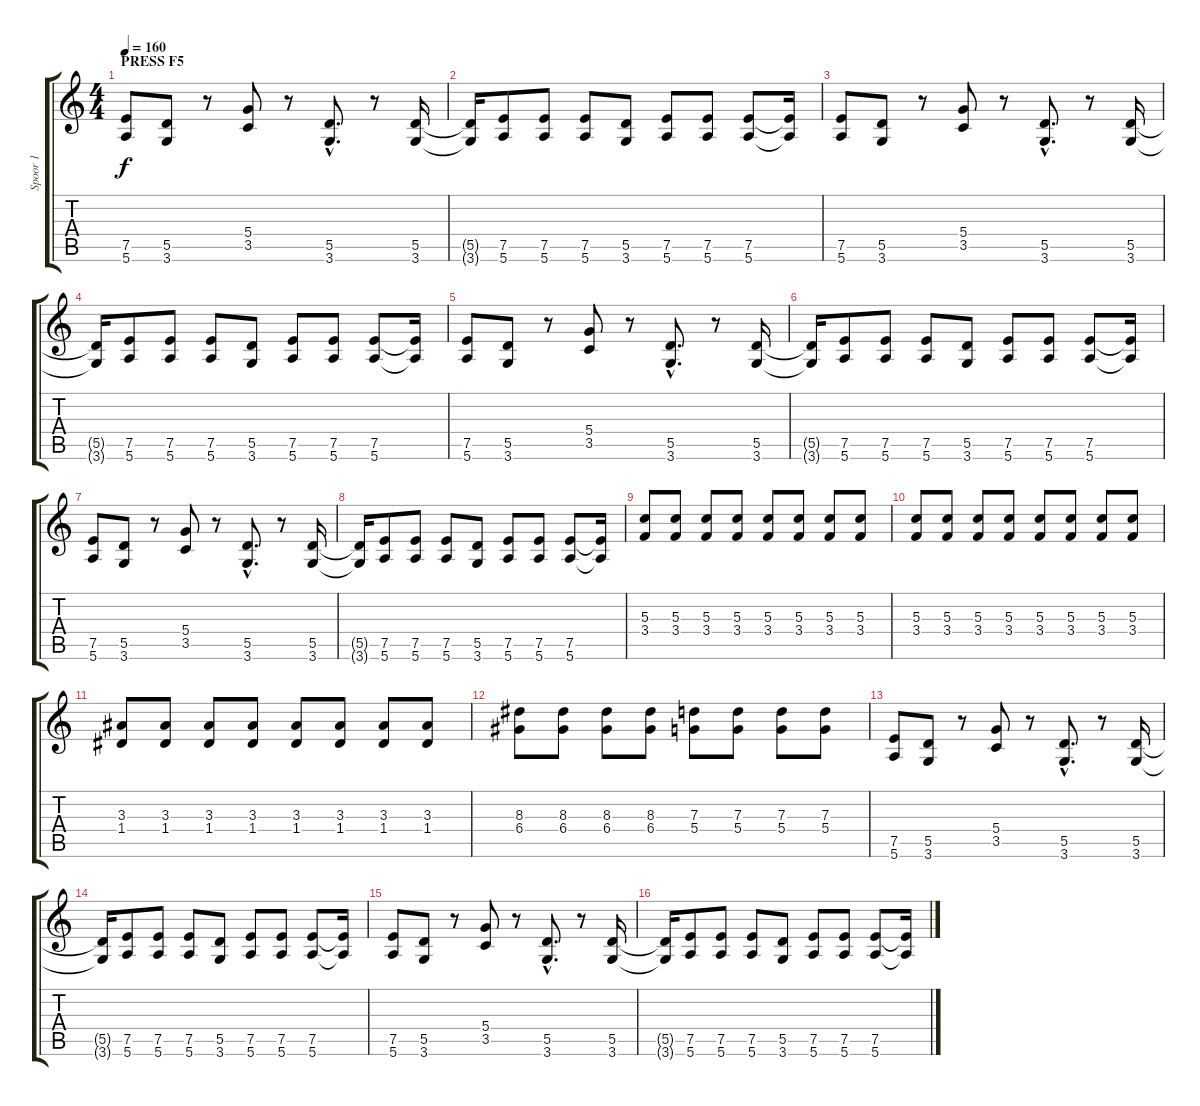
\track ("Spoor 1" "Spoor 1") {instrument distortionguitar}
\staff {score tabs}
\tuning (E4 B3 G3 D3 A2 E2) {hide}
\ts (4 4)
\section ("" "PRESS F5")
\tempo 160
\clef g2
\ks c
(7.5 5.6).8{dy f instrument distortionguitar} (5.5 3.6).8 r.8 (5.4 3.5).8 r.8 (5.5{hac} 3.6{hac}).8{d} r.8 (5.5 3.6).16 |
(5.5{t} 3.6{t}).16 (7.5 5.6).8 (7.5 5.6).8 (7.5 5.6).8 (5.5 3.6).8 (7.5 5.6).8 (7.5 5.6).8 (7.5 5.6).8 (7.5{t} 5.6{t}).16 |
(7.5 5.6).8 (5.5 3.6).8 r.8 (5.4 3.5).8 r.8 (5.5{hac} 3.6{hac}).8{d} r.8 (5.5 3.6).16 |
(5.5{t} 3.6{t}).16 (7.5 5.6).8 (7.5 5.6).8 (7.5 5.6).8 (5.5 3.6).8 (7.5 5.6).8 (7.5 5.6).8 (7.5 5.6).8 (7.5{t} 5.6{t}).16 |
(7.5 5.6).8 (5.5 3.6).8 r.8 (5.4 3.5).8 r.8 (5.5{hac} 3.6{hac}).8{d} r.8 (5.5 3.6).16 |
(5.5{t} 3.6{t}).16 (7.5 5.6).8 (7.5 5.6).8 (7.5 5.6).8 (5.5 3.6).8 (7.5 5.6).8 (7.5 5.6).8 (7.5 5.6).8 (7.5{t} 5.6{t}).16 |
(7.5 5.6).8 (5.5 3.6).8 r.8 (5.4 3.5).8 r.8 (5.5{hac} 3.6{hac}).8{d} r.8 (5.5 3.6).16 |
(5.5{t} 3.6{t}).16 (7.5 5.6).8 (7.5 5.6).8 (7.5 5.6).8 (5.5 3.6).8 (7.5 5.6).8 (7.5 5.6).8 (7.5 5.6).8 (7.5{t} 5.6{t}).16 |
(5.3 3.4).8 (5.3 3.4).8 (5.3 3.4).8 (5.3 3.4).8 (5.3 3.4).8 (5.3 3.4).8 (5.3 3.4).8 (5.3 3.4).8 |
(5.3 3.4).8 (5.3 3.4).8 (5.3 3.4).8 (5.3 3.4).8 (5.3 3.4).8 (5.3 3.4).8 (5.3 3.4).8 (5.3 3.4).8 |
(3.3 1.4).8 (3.3 1.4).8 (3.3 1.4).8 (3.3 1.4).8 (3.3 1.4).8 (3.3 1.4).8 (3.3 1.4).8 (3.3 1.4).8 |
(8.3 6.4).8 (8.3 6.4).8 (8.3 6.4).8 (8.3 6.4).8 (7.3 5.4).8 (7.3 5.4).8 (7.3 5.4).8 (7.3 5.4).8 |
(7.5 5.6).8 (5.5 3.6).8 r.8 (5.4 3.5).8 r.8 (5.5{hac} 3.6{hac}).8{d} r.8 (5.5 3.6).16 |
(5.5{t} 3.6{t}).16 (7.5 5.6).8 (7.5 5.6).8 (7.5 5.6).8 (5.5 3.6).8 (7.5 5.6).8 (7.5 5.6).8 (7.5 5.6).8 (7.5{t} 5.6{t}).16 |
(7.5 5.6).8 (5.5 3.6).8 r.8 (5.4 3.5).8 r.8 (5.5{hac} 3.6{hac}).8{d} r.8 (5.5 3.6).16 |
(5.5{t} 3.6{t}).16 (7.5 5.6).8 (7.5 5.6).8 (7.5 5.6).8 (5.5 3.6).8 (7.5 5.6).8 (7.5 5.6).8 (7.5 5.6).8 (7.5{t} 5.6{t}).16
